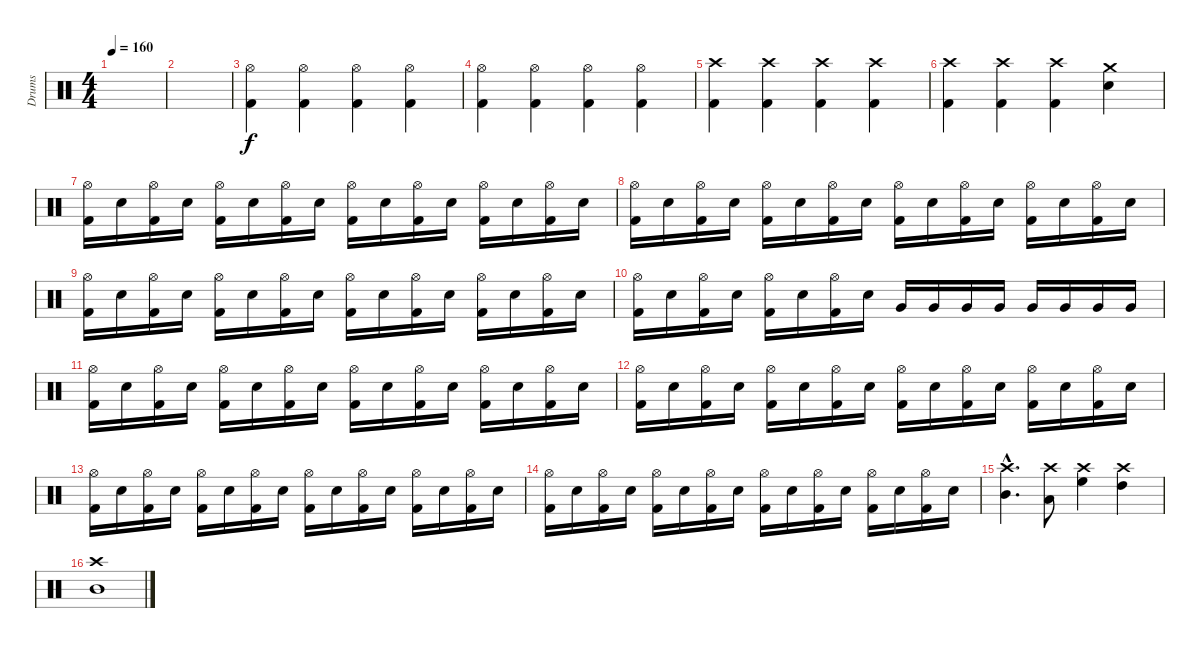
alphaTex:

\track ("Drums" "Drums") {instrument percussion}
\staff {score}
\articulation defaults
\ts (4 4)
\tempo 160
\clef neutral
\ks c
|
|
("Hi-Hat (open)" "Kick (hit) 2").4 ("Hi-Hat (open)" "Kick (hit) 2").4 ("Hi-Hat (open)" "Kick (hit) 2").4 ("Hi-Hat (open)" "Kick (hit) 2").4 |
("Hi-Hat (open)" "Kick (hit) 2").4 ("Hi-Hat (open)" "Kick (hit) 2").4 ("Hi-Hat (open)" "Kick (hit) 2").4 ("Hi-Hat (open)" "Kick (hit) 2").4 |
("Crash high (hit)" "Kick (hit) 2").4 ("Crash high (hit)" "Kick (hit) 2").4 ("Crash high (hit)" "Kick (hit) 2").4 ("Crash high (hit)" "Kick (hit) 2").4 |
("Crash high (hit)" "Kick (hit) 2").4 ("Crash high (hit)" "Kick (hit) 2").4 ("Crash high (hit)" "Kick (hit) 2").4 ("Crash medium (hit)" "Snare (hit) 2").4 |
("Hi-Hat (open)" "Kick (hit) 2").16 "Snare (hit) 2".16 ("Hi-Hat (open)" "Kick (hit) 2").16 "Snare (hit) 2".16 ("Hi-Hat (open)" "Kick (hit) 2").16 "Snare (hit) 2".16 ("Hi-Hat (open)" "Kick (hit) 2").16 "Snare (hit) 2".16 ("Hi-Hat (open)" "Kick (hit) 2").16 "Snare (hit) 2".16 ("Hi-Hat (open)" "Kick (hit) 2").16 "Snare (hit) 2".16 ("Hi-Hat (open)" "Kick (hit) 2").16 "Snare (hit) 2".16 ("Hi-Hat (open)" "Kick (hit) 2").16 "Snare (hit) 2".16 |
("Hi-Hat (open)" "Kick (hit) 2").16 "Snare (hit) 2".16 ("Hi-Hat (open)" "Kick (hit) 2").16 "Snare (hit) 2".16 ("Hi-Hat (open)" "Kick (hit) 2").16 "Snare (hit) 2".16 ("Hi-Hat (open)" "Kick (hit) 2").16 "Snare (hit) 2".16 ("Hi-Hat (open)" "Kick (hit) 2").16 "Snare (hit) 2".16 ("Hi-Hat (open)" "Kick (hit) 2").16 "Snare (hit) 2".16 ("Hi-Hat (open)" "Kick (hit) 2").16 "Snare (hit) 2".16 ("Hi-Hat (open)" "Kick (hit) 2").16 "Snare (hit) 2".16 |
("Hi-Hat (open)" "Kick (hit) 2").16 "Snare (hit) 2".16 ("Hi-Hat (open)" "Kick (hit) 2").16 "Snare (hit) 2".16 ("Hi-Hat (open)" "Kick (hit) 2").16 "Snare (hit) 2".16 ("Hi-Hat (open)" "Kick (hit) 2").16 "Snare (hit) 2".16 ("Hi-Hat (open)" "Kick (hit) 2").16 "Snare (hit) 2".16 ("Hi-Hat (open)" "Kick (hit) 2").16 "Snare (hit) 2".16 ("Hi-Hat (open)" "Kick (hit) 2").16 "Snare (hit) 2".16 ("Hi-Hat (open)" "Kick (hit) 2").16 "Snare (hit) 2".16 |
("Hi-Hat (open)" "Kick (hit) 2").16 "Snare (hit) 2".16 ("Hi-Hat (open)" "Kick (hit) 2").16 "Snare (hit) 2".16 ("Hi-Hat (open)" "Kick (hit) 2").16 "Snare (hit) 2".16 ("Hi-Hat (open)" "Kick (hit) 2").16 "Snare (hit) 2".16 "Very Low Tom (hit)".16 "Very Low Tom (hit)".16 "Very Low Tom (hit)".16 "Very Low Tom (hit)".16 "Very Low Tom (hit)".16 "Very Low Tom (hit)".16 "Very Low Tom (hit)".16 "Very Low Tom (hit)".16 |
("Hi-Hat (open)" "Kick (hit) 2").16 "Snare (hit) 2".16 ("Hi-Hat (open)" "Kick (hit) 2").16 "Snare (hit) 2".16 ("Hi-Hat (open)" "Kick (hit) 2").16 "Snare (hit) 2".16 ("Hi-Hat (open)" "Kick (hit) 2").16 "Snare (hit) 2".16 ("Hi-Hat (open)" "Kick (hit) 2").16 "Snare (hit) 2".16 ("Hi-Hat (open)" "Kick (hit) 2").16 "Snare (hit) 2".16 ("Hi-Hat (open)" "Kick (hit) 2").16 "Snare (hit) 2".16 ("Hi-Hat (open)" "Kick (hit) 2").16 "Snare (hit) 2".16 |
("Hi-Hat (open)" "Kick (hit) 2").16 "Snare (hit) 2".16 ("Hi-Hat (open)" "Kick (hit) 2").16 "Snare (hit) 2".16 ("Hi-Hat (open)" "Kick (hit) 2").16 "Snare (hit) 2".16 ("Hi-Hat (open)" "Kick (hit) 2").16 "Snare (hit) 2".16 ("Hi-Hat (open)" "Kick (hit) 2").16 "Snare (hit) 2".16 ("Hi-Hat (open)" "Kick (hit) 2").16 "Snare (hit) 2".16 ("Hi-Hat (open)" "Kick (hit) 2").16 "Snare (hit) 2".16 ("Hi-Hat (open)" "Kick (hit) 2").16 "Snare (hit) 2".16 |
("Hi-Hat (open)" "Kick (hit) 2").16 "Snare (hit) 2".16 ("Hi-Hat (open)" "Kick (hit) 2").16 "Snare (hit) 2".16 ("Hi-Hat (open)" "Kick (hit) 2").16 "Snare (hit) 2".16 ("Hi-Hat (open)" "Kick (hit) 2").16 "Snare (hit) 2".16 ("Hi-Hat (open)" "Kick (hit) 2").16 "Snare (hit) 2".16 ("Hi-Hat (open)" "Kick (hit) 2").16 "Snare (hit) 2".16 ("Hi-Hat (open)" "Kick (hit) 2").16 "Snare (hit) 2".16 ("Hi-Hat (open)" "Kick (hit) 2").16 "Snare (hit) 2".16 |
("Hi-Hat (open)" "Kick (hit) 2").16 "Snare (hit) 2".16 ("Hi-Hat (open)" "Kick (hit) 2").16 "Snare (hit) 2".16 ("Hi-Hat (open)" "Kick (hit) 2").16 "Snare (hit) 2".16 ("Hi-Hat (open)" "Kick (hit) 2").16 "Snare (hit) 2".16 ("Hi-Hat (open)" "Kick (hit) 2").16 "Snare (hit) 2".16 ("Hi-Hat (open)" "Kick (hit) 2").16 "Snare (hit) 2".16 ("Hi-Hat (open)" "Kick (hit) 2").16 "Snare (hit) 2".16 ("Hi-Hat (open)" "Kick (hit) 2").16 "Snare (hit) 2".16 |
("Crash high (hit)"{hac} "Mid Tom (hit)"{hac}).4{d} ("Crash high (hit)" "Low Tom (hit)").8 ("Crash high (hit)" "High Floor Tom (hit)").4 ("Crash high (hit)" "High Tom (hit)").4 |
("Crash high (hit)" "Mid Tom (hit)").1
